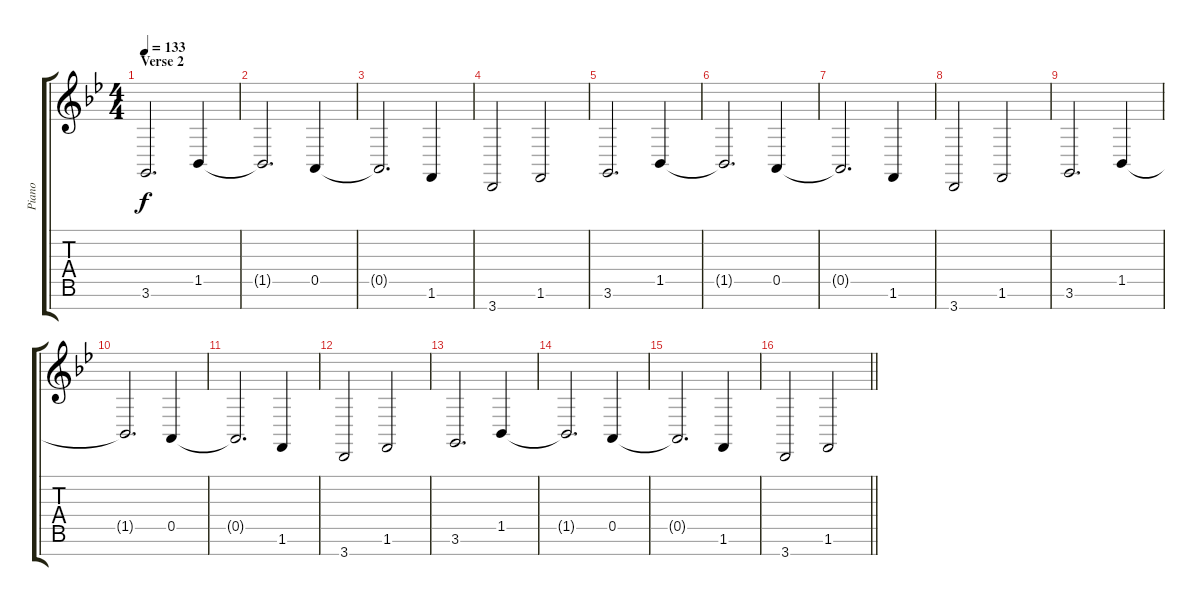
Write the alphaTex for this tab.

\track ("Piano" "Piano") {instrument acousticgrandpiano}
\staff {score tabs}
\tuning (E4 B3 G3 D3 A2 E2 B1) {hide}
\ts (4 4)
\section ("" "Verse 2")
\tempo 133
\clef g2
\ks bb
3.6.2{d dy f} 1.5.4 |
1.5{t}.2{d} 0.5.4 |
0.5{t}.2{d} 1.6.4 |
3.7.2 1.6.2 |
3.6.2{d} 1.5.4 |
1.5{t}.2{d} 0.5.4 |
0.5{t}.2{d} 1.6.4 |
3.7.2 1.6.2 |
3.6.2{d} 1.5.4 |
1.5{t}.2{d} 0.5.4 |
0.5{t}.2{d} 1.6.4 |
3.7.2 1.6.2 |
3.6.2{d} 1.5.4 |
1.5{t}.2{d} 0.5.4 |
0.5{t}.2{d} 1.6.4 |
\barLineRight lightlight
3.7.2 1.6.2
